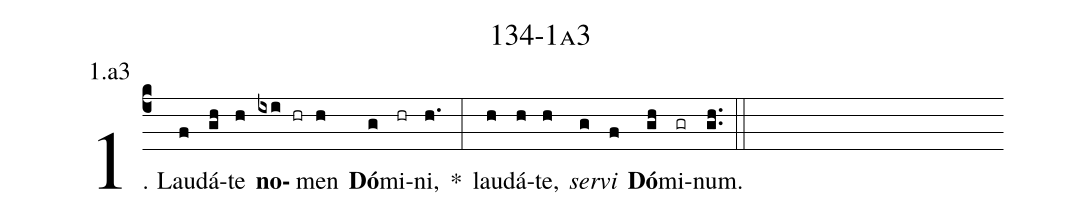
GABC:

name: 134-1a3;
annotation: 1.a3;
%%
(c4)1. Lau(f)dá(gh)te(h) <b>no</b>(ixi hr)men(h) <b>Dó</b>(g)mi(hr)ni,(h.) *(:) lau(h)dá(h)te,(h) <i>ser</i>(g)<i>vi</i>(f) <b>Dó</b>(gh)mi(gr)num.(gh..) (::)
